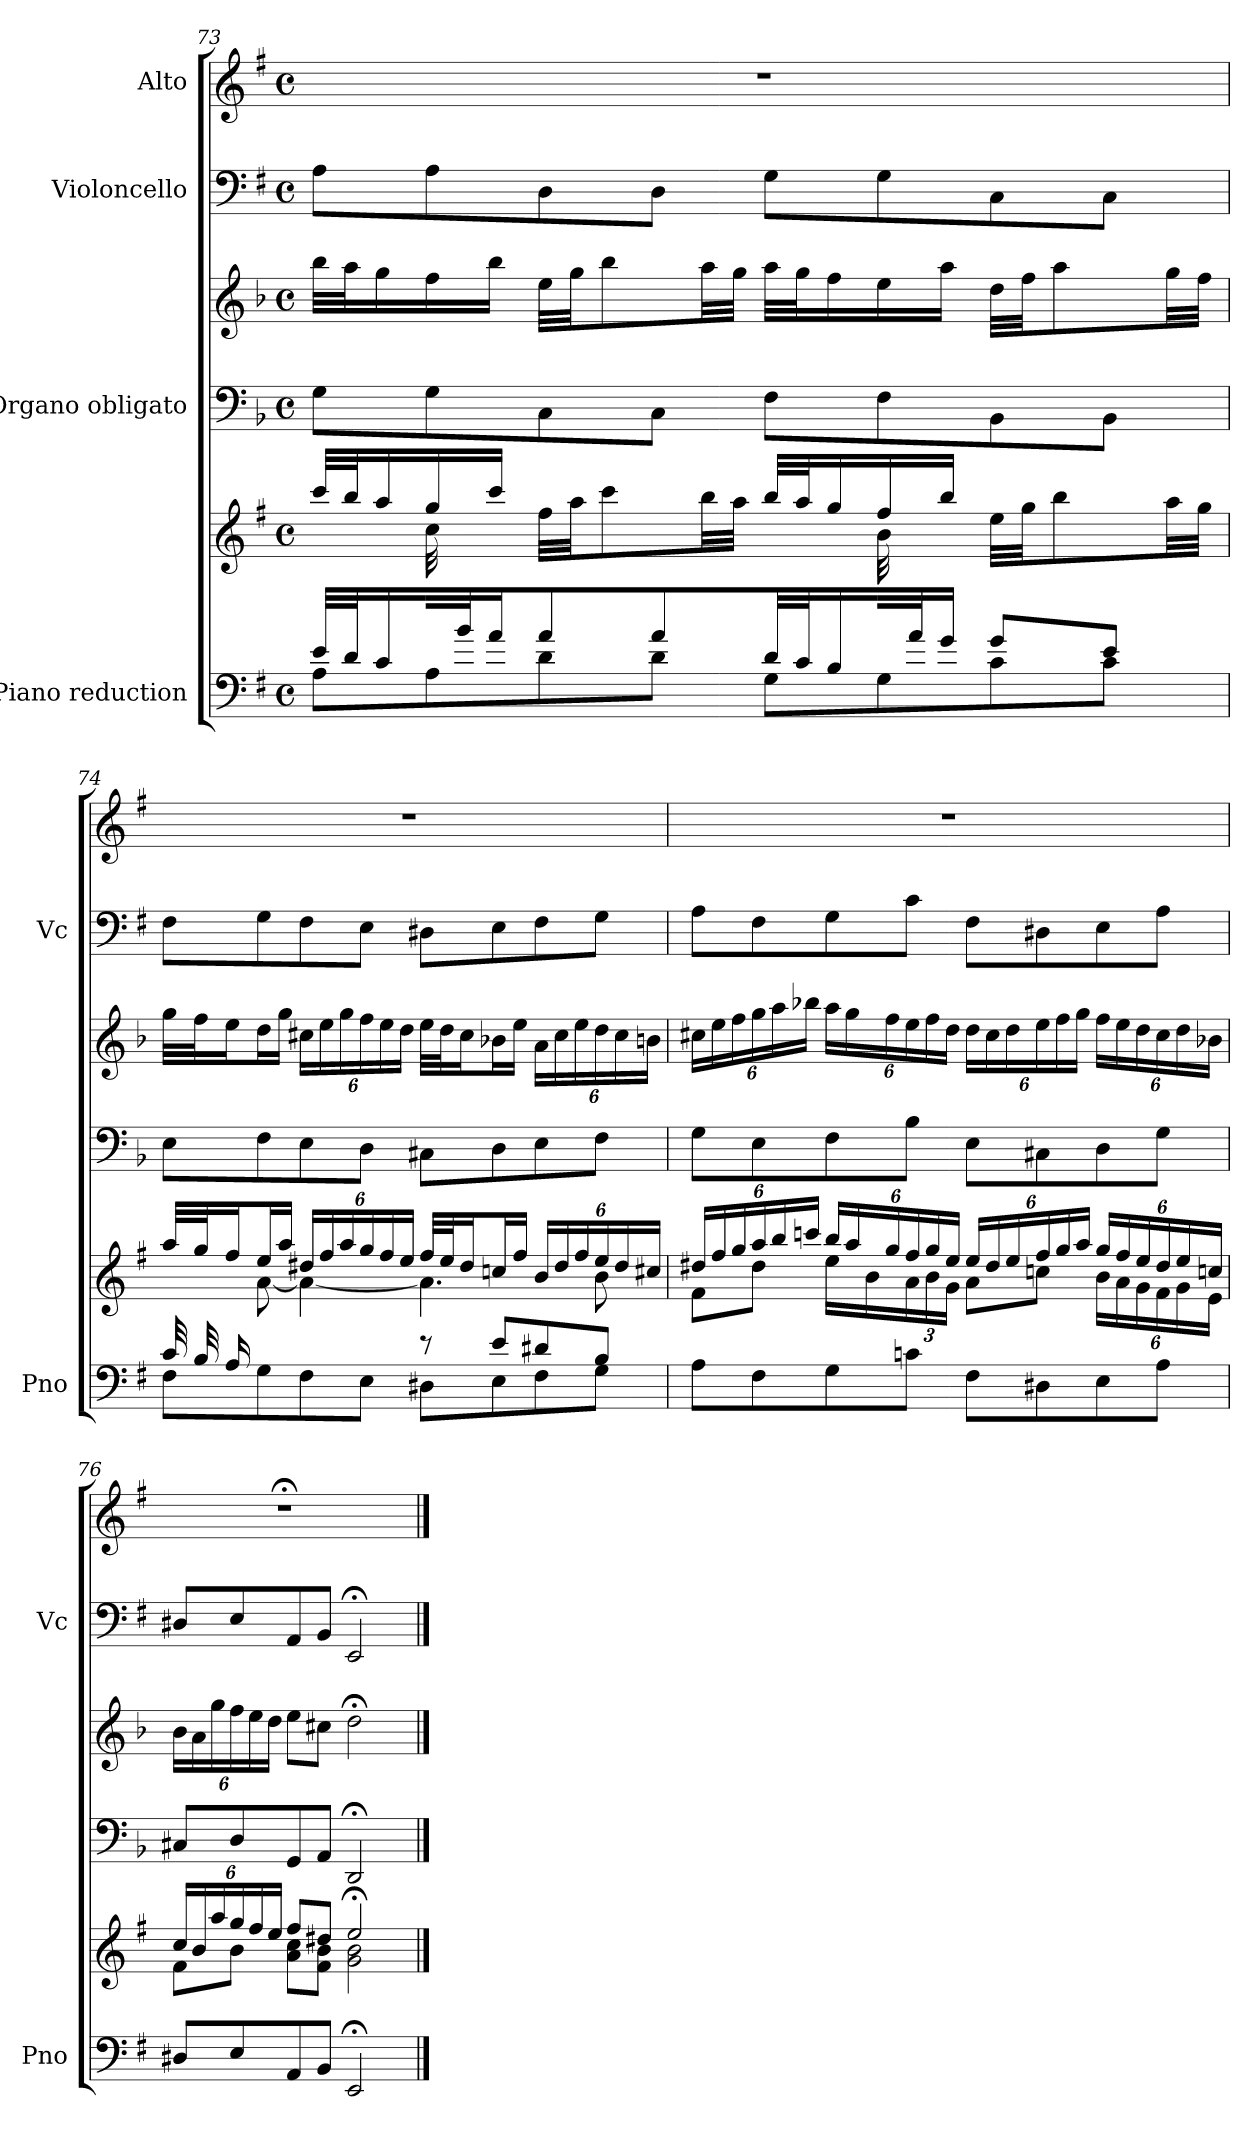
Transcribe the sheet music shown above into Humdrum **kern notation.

**kern	**kern	**kern	**kern	**kern	**kern
*part4	*part4	*part3	*part3	*part2	*part1
*staff6	*staff5	*staff4	*staff3	*staff2	*staff1
*I"Piano reduction	*	*I"Organo obligato	*	*I"Violoncello	*I"Alto
*I'Pno	*	*	*	*I'Vc	*
!!LO:PB:g=z
*clefF4	*clefG2	*clefF4	*clefG2	*clefF4	*clefG2
*	*	*ITrd-1c-2	*ITrd-1c-2	*	*
*k[f#]	*k[f#]	*k[f#]	*k[f#]	*k[f#]	*k[f#]
*M4/4	*M4/4	*M4/4	*M4/4	*M4/4	*M4/4
*met(c)	*met(c)	*met(c)	*met(c)	*met(c)	*met(c)
=73	=73	=73	=73	=73	=73
*^	*^	*	*	*	*
32e/LLL	8A\L	32ccc/LLL	8ryy	8A\L	32ccc\LLL	8A\L	1r
32d/J	.	32bb/J	.	.	32bb\J	.	.
16c/JJ	.	16aa/	.	.	16aa\	.	.
32ryy	8A\	16gg/	32cc\LLL	8A\	16gg\	8A\	.
32b/J	.	.	4...ryy	.	.	.	.
16a/JJ	.	16ccc/JJ	.	.	16ccc\JJ	.	.
8a/L	8d\	32ff#\LLL	.	8D\	32ff#\LLL	8D\	.
.	.	32aa\JJ	.	.	32aa\JJ	.	.
.	.	8ccc\	.	.	8ccc\	.	.
8a/J	8d\J	.	.	8D\J	.	8D\J	.
.	.	32bb\LL	.	.	32bb\LL	.	.
.	.	32aa\JJJ	.	.	32aa\JJJ	.	.
32d/LLL	8G\L	32bb/LLL	.	8G\L	32bb\LLL	8G\L	.
32c/J	.	32aa/J	.	.	32aa\J	.	.
16B/JJ	.	16gg/	.	.	16gg\	.	.
32ryy	8G\	16ff#/	32b\LLL	8G\	16ff#\	8G\	.
32a/J	.	.	4ryy	.	.	.	.
16g/JJ	.	16bb/JJ	.	.	16bb\JJ	.	.
8g/L	8c\	32ee\LLL	.	8C\	32ee\LLL	8C\	.
.	.	32gg\JJ	.	.	32gg\JJ	.	.
.	.	8bb\	.	.	8bb\	.	.
8e/J	8c\J	.	.	8C\J	.	8C\J	.
.	.	.	16.ryy	.	.	.	.
.	.	32aa\LL	.	.	32aa\LL	.	.
.	.	32gg\JJJ	.	.	32gg\JJJ	.	.
=74	=74	=74	=74	=74	=74	=74	=74
*	*^	*	*	*	*	*	*
32c/LLL	2ryy	8F#\L	32aa/LLL	8ryy	8F#\L	32aa\LLL	8F#\L	1r
32B/J	.	.	32gg/J	.	.	32gg\J	.	.
16A/J	.	.	16ff#/J	.	.	16ff#\J	.	.
2..ryy	.	8G\	16ee/L	[8a\J	8G\	16ee\L	8G\	.
.	.	.	16aa/JJ	.	.	16aa\JJ	.	.
.	.	8F#\	24dd#X/LL	4a\_	8F#\	24dd#X\LL	8F#\	.
.	.	.	24ff#/	.	.	24ff#\	.	.
.	.	.	24aa/	.	.	24aa\	.	.
.	.	8E\J	24gg/	.	8E\J	24gg\	8E\J	.
.	.	.	24ff#/	.	.	24ff#\	.	.
.	.	.	24ee/JJ	.	.	24ee\JJ	.	.
.	8r	8D#X\L	32ff#/LLL	4.a\]	8D#X\L	32ff#\LLL	8D#X\L	.
.	.	.	32ee/J	.	.	32ee\J	.	.
.	.	.	16dd#/J	.	.	16dd#\J	.	.
.	8e/L	8E\	16ccn/L	.	8E\	16ccn\L	8E\	.
.	.	.	16ff#/JJ	.	.	16ff#\JJ	.	.
.	8d#X/	8F#\	24b/LL	.	8F#\	24b\LL	8F#\	.
.	.	.	24dd#/	.	.	24dd#\	.	.
.	.	.	24ff#/	.	.	24ff#\	.	.
.	8B/J	8G\J	24ee/	8b\	8G\J	24ee\	8G\J	.
.	.	.	24dd#/	.	.	24dd#\	.	.
.	.	.	24cc#X/JJ	.	.	24cc#X\JJ	.	.
*v	*v	*v	*	*	*	*	*	*
=75	=75	=75	=75	=75	=75	=75
8A\L	24dd#X/LL	8f#\L	8A\L	24dd#X\LL	8A\L	1r
.	24ff#/	.	.	24ff#\	.	.
.	24gg/	.	.	24gg\	.	.
8F#\	24aa/	8dd#\J	8F#\	24aa\	8F#\	.
.	24bb/	.	.	24bb\	.	.
.	24cccn/JJ	.	.	24cccn\JJ	.	.
8G\	24bb/LL	16ee\LL	8G\	24bb\LL	8G\	.
.	24aa/	.	.	24aa\	.	.
.	.	16b\	.	.	.	.
.	24gg/	.	.	24gg\	.	.
*	*	*Xbrackettup	*	*	*	*
8cn\J	24ff#/	24a\	8c\J	24ff#\	8c\J	.
.	24gg/	24b\	.	24gg\	.	.
.	24ee/JJ	24g\JJ	.	24ee\JJ	.	.
*	*brackettup	*	*	*	*	*
8F#\L	24ee/LL	8a\L	8F#\L	24ee\LL	8F#\L	.
.	24dd#/	.	.	24dd#\	.	.
.	24ee/	.	.	24ee\	.	.
8D#X\	24ff#/	8ccn\J	8D#X\	24ff#\	8D#X\	.
.	24gg/	.	.	24gg\	.	.
.	24aa/JJ	.	.	24aa\JJ	.	.
8E\	24gg/LL	24b\LL	8E\	24gg\LL	8E\	.
.	24ff#/	24a\	.	24ff#\	.	.
.	24ee/	24g\	.	24ee\	.	.
8A\J	24dd#/	24f#\	8A\J	24dd#\	8A\J	.
.	24ee/	24g\	.	24ee\	.	.
.	24ccn/JJ	24e\JJ	.	24ccn\JJ	.	.
!!LO:LB:g=z
=76	=76	=76	=76	=76	=76	=76
8D#X/L	24cc/LL	8f#\L	8D#X/L	24cc\LL	8D#X/L	1r;<
.	24b/	.	.	24b\	.	.
.	24aa/	.	.	24aa\	.	.
8E/	24gg/	8b\J	8E/	24gg\	8E/	.
.	24ff#/	.	.	24ff#\	.	.
.	24ee/JJ	.	.	24ee\JJ	.	.
8AA/	8ff#/L	8a\ 8cc\L	8AA/	8ff#\L	8AA/	.
8BB/J	8dd#X/J	8f#\ 8b\J	8BB/J	8dd#X\J	8BB/J	.
2EE;/	2ee;</	2g\ 2b\	2EE;</	2ee;<\	2EE;</	.
*	*v	*v	*	*	*	*
==	==	==	==	==	==
*-	*-	*-	*-	*-	*-
